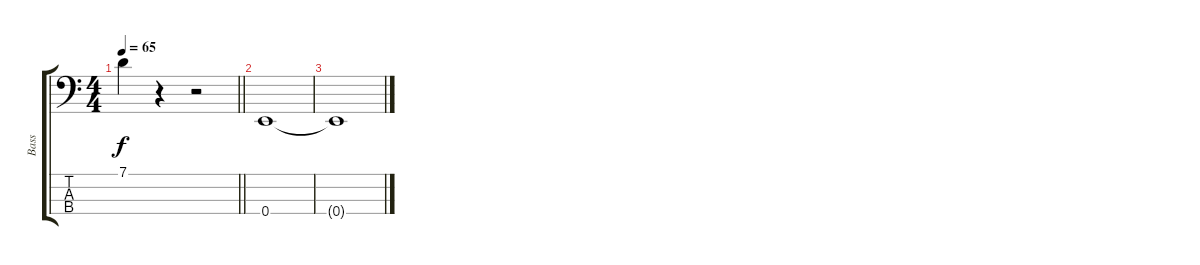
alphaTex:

\track ("Bass" "Bass") {instrument electricbassfinger}
\staff {score tabs}
\tuning (G2 D2 A1 E1) {hide}
\ts (4 4)
\tempo 65
\clef f4
\barLineRight lightlight
\ks c
7.1.4{dy f} r.4 r.2 |
0.4.1 |
0.4{t}.1
